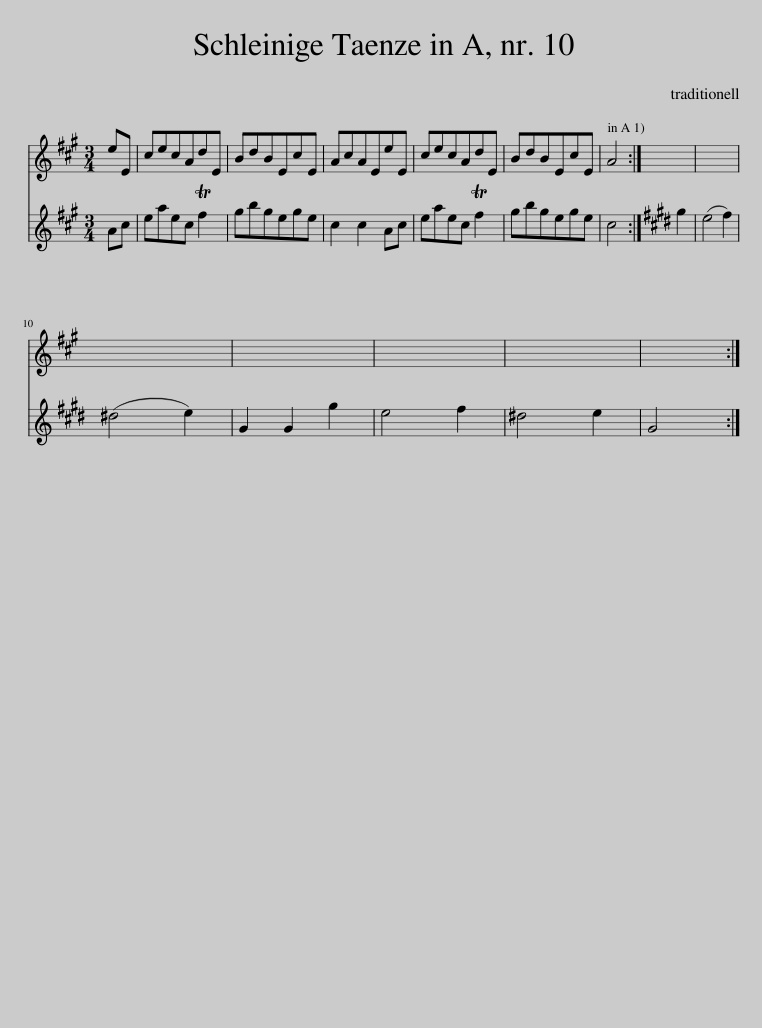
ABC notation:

X:1
%%score 1 2
L:1/8
M:3/4
I:linebreak $
K:A
V:1 treble
V:2 treble
V:1
 eE | cecAdE | BdBEcE | AcAEeE | cecAdE | %5
 BdBEcE | A4 :| x2 | x6 |$ x6 | %10
 x6 | x6 | x6 | x4 :| %14
V:2
 Ac | eaec Tf2 | gbgege | c2 c2 Ac | eaec Tf2 | %5
 gbgege | c4 :|[K:E] g2 | (e4 f2) |$ (^d4 e2) | %10
 G2 G2 g2 | e4 f2 | ^d4 e2 | G4 :| %14
